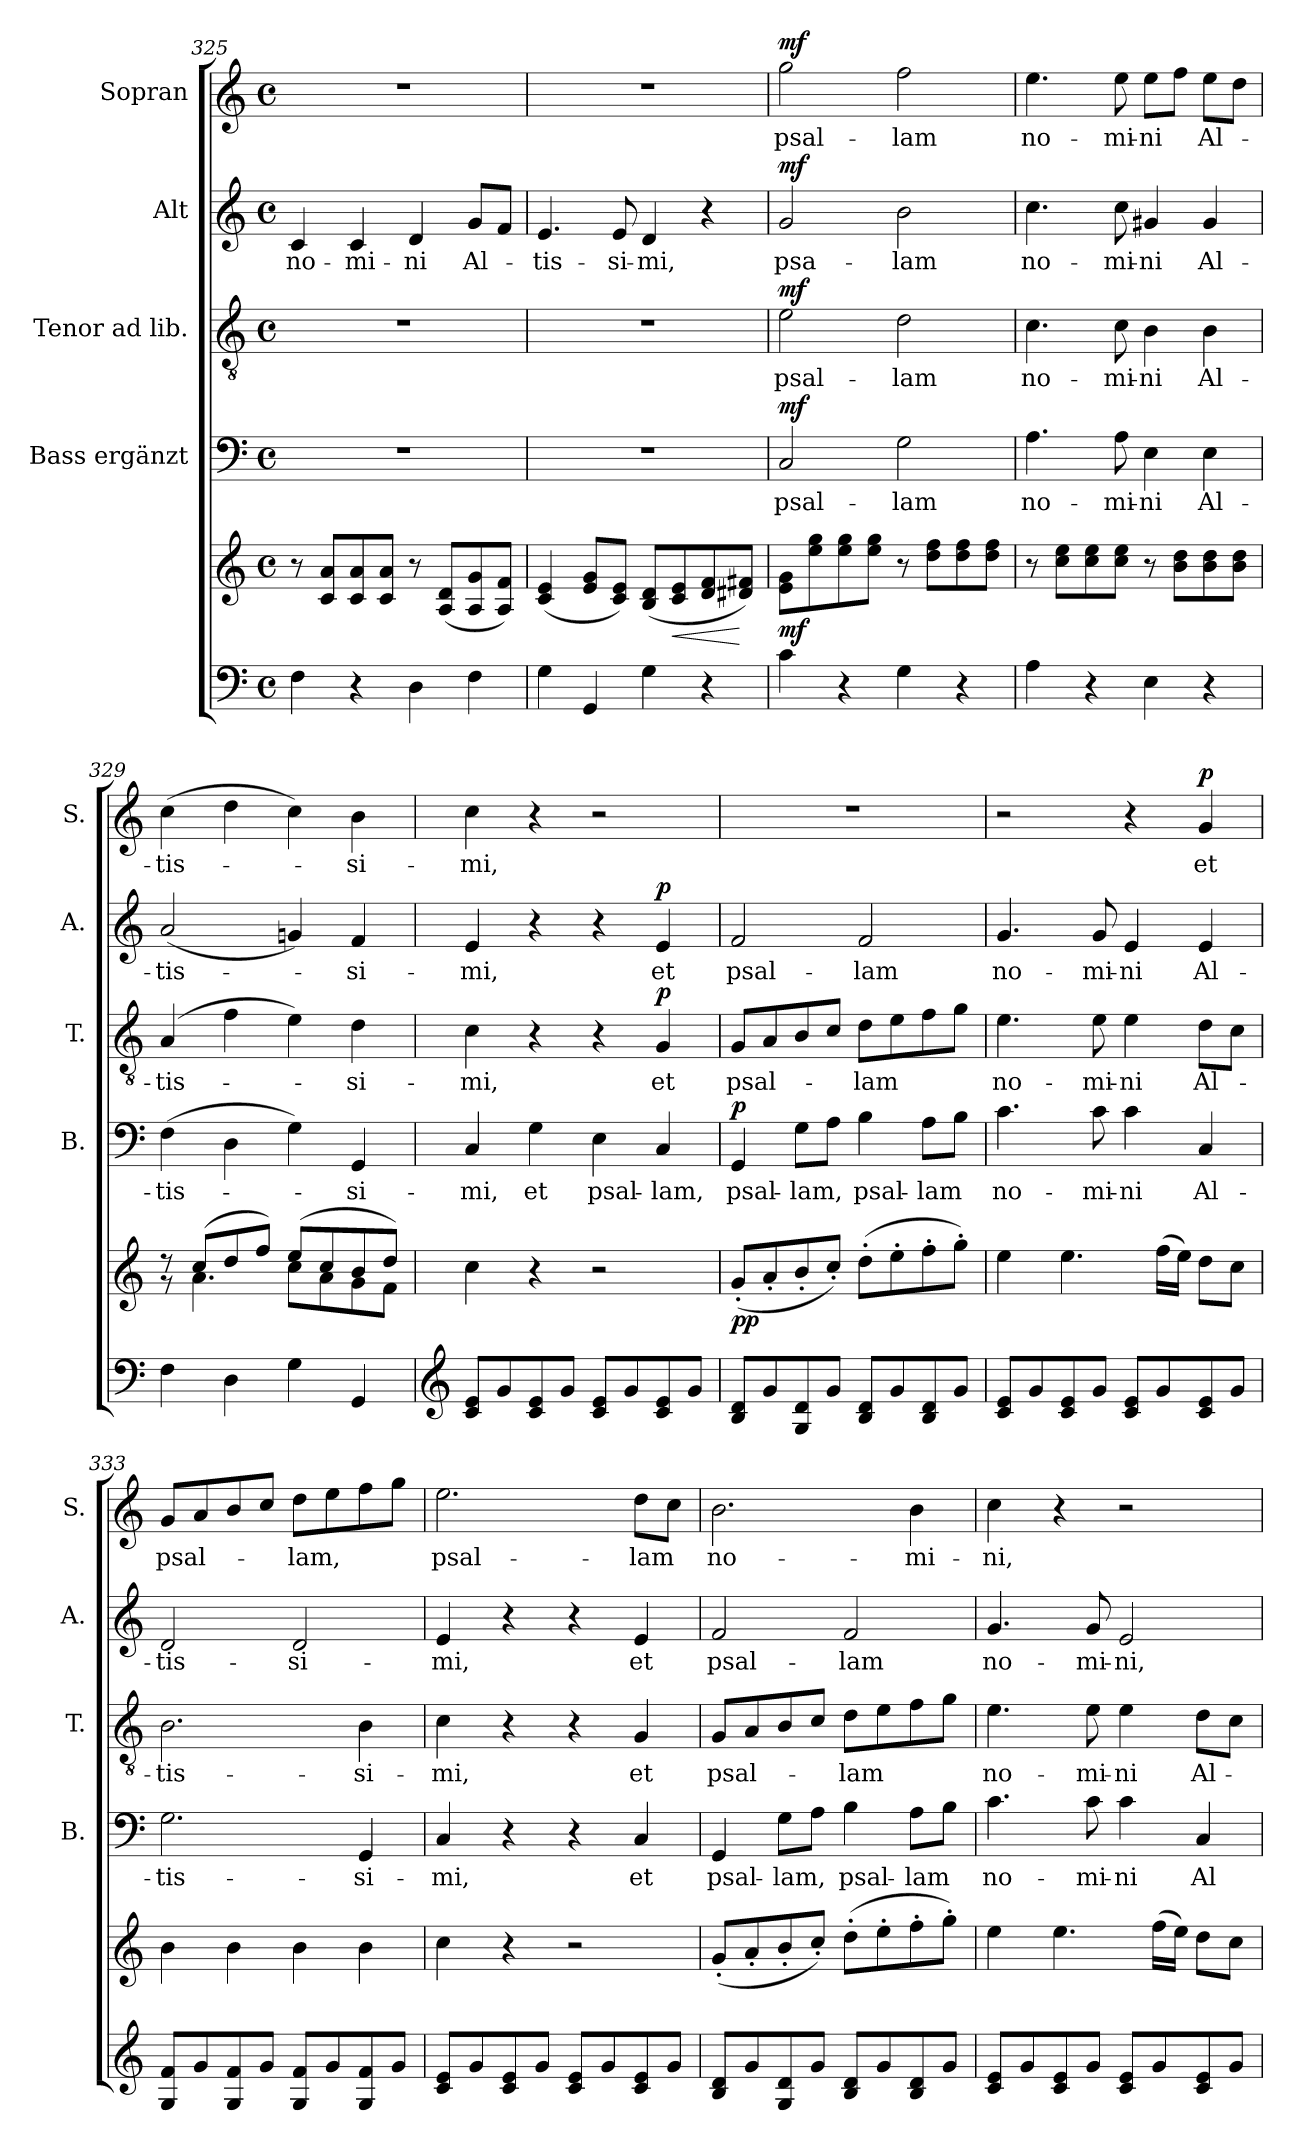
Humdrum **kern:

**kern	**kern	**dynam	**kern	**text	**dynam	**kern	**text	**dynam	**kern	**text	**dynam	**kern	**text	**dynam
*part5	*part5	*part5	*part4	*part4	*part4	*part3	*part3	*part3	*part2	*part2	*part2	*part1	*part1	*part1
*staff6	*staff5	*staff5/6	*staff4	*staff4	*staff4	*staff3	*staff3	*staff3	*staff2	*staff2	*staff2	*staff1	*staff1	*staff1
*	*	*	*I"Bass ergänzt	*	*	*I"Tenor ad lib.	*	*	*I"Alt	*	*	*I"Sopran	*	*
*	*	*	*I'B.	*	*	*I'T.	*	*	*I'A.	*	*	*I'S.	*	*
*clefF4	*clefG2	*	*clefF4	*	*	*clefGv2	*	*	*clefG2	*	*	*clefG2	*	*
*k[]	*k[]	*	*k[]	*	*	*k[]	*	*	*k[]	*	*	*k[]	*	*
*C:	*C:	*	*C:	*	*	*C:	*	*	*C:	*	*	*C:	*	*
*M4/4	*M4/4	*	*M4/4	*	*	*M4/4	*	*	*M4/4	*	*	*M4/4	*	*
*met(c)	*met(c)	*	*met(c)	*	*	*met(c)	*	*	*met(c)	*	*	*met(c)	*	*
=325	=325	=325	=325	=325	=325	=325	=325	=325	=325	=325	=325	=325	=325	=325
!	!	!	!	!	!	!	!	!	!	!LO:LY:b	!	!	!	!
4F\	8r	.	1r	.	.	1r	.	.	4c/	no-	.	1r	.	.
.	8c/ 8a/L	.	.	.	.	.	.	.	.	.	.	.	.	.
!	!	!	!	!	!	!	!	!	!	!LO:LY:b	!	!	!	!
4r	8c/ 8a/	.	.	.	.	.	.	.	4c/	-mi-	.	.	.	.
.	8c/ 8a/J	.	.	.	.	.	.	.	.	.	.	.	.	.
!	!	!	!	!	!	!	!	!	!	!LO:LY:b	!	!	!	!
4D\	8r	.	.	.	.	.	.	.	4d/	-ni	.	.	.	.
.	(<8A/ 8d/L	.	.	.	.	.	.	.	.	.	.	.	.	.
!	!	!	!	!	!	!	!	!	!	!LO:LY:b	!	!	!	!
4F\	8A/ 8g/	.	.	.	.	.	.	.	8g/L	Al-	.	.	.	.
.	8A/ 8f/J)	.	.	.	.	.	.	.	8f/J	.	.	.	.	.
=326	=326	=326	=326	=326	=326	=326	=326	=326	=326	=326	=326	=326	=326	=326
!	!	!	!	!	!	!	!	!	!	!LO:LY:b	!	!	!	!
4G\	(<4c/ 4e/	.	1r	.	.	1r	.	.	4.e/	-tis-	.	1r	.	.
4GG/	8e/ 8g/L	.	.	.	.	.	.	.	.	.	.	.	.	.
!	!	!	!	!	!	!	!	!	!	!LO:LY:b	!	!	!	!
.	8c/ 8e/J)	.	.	.	.	.	.	.	8e/	-si-	.	.	.	.
!	!	!	!	!	!	!	!	!	!	!LO:LY:b	!	!	!	!
4G\	(<8B/ 8d/L	.	.	.	.	.	.	.	4d/	-mi,	.	.	.	.
!	!	!LO:HP:b	!	!	!	!	!	!	!	!	!	!	!	!
.	8c/ 8e/	<	.	.	.	.	.	.	.	.	.	.	.	.
4r	8d/ 8f/	.	.	.	.	.	.	.	4r	.	.	.	.	.
.	8d#X/ 8f#X/J)	[	.	.	.	.	.	.	.	.	.	.	.	.
!!LO:LB:g=z
=327	=327	=327	=327	=327	=327	=327	=327	=327	=327	=327	=327	=327	=327	=327
!	!	!LO:DY:b	!	!LO:LY:b	!LO:DY:a	!	!LO:LY:b	!LO:DY:a	!	!LO:LY:b	!LO:DY:a	!	!LO:LY:b	!LO:DY:a
4c\	8e\ 8g\L	mf	2C/	psal-	mf	2e\	psal-	mf	2g/	psa-	mf	2gg\	psal-	mf
.	8ee\ 8gg\	.	.	.	.	.	.	.	.	.	.	.	.	.
4r	8ee\ 8gg\	.	.	.	.	.	.	.	.	.	.	.	.	.
.	8ee\ 8gg\J	.	.	.	.	.	.	.	.	.	.	.	.	.
!	!	!	!	!LO:LY:b	!	!	!LO:LY:b	!	!	!LO:LY:b	!	!	!LO:LY:b	!
4G\	8r	.	2G\	-lam	.	2d\	-lam	.	2b\	-lam	.	2ff\	-lam	.
.	8dd\ 8ff\L	.	.	.	.	.	.	.	.	.	.	.	.	.
4r	8dd\ 8ff\	.	.	.	.	.	.	.	.	.	.	.	.	.
.	8dd\ 8ff\J	.	.	.	.	.	.	.	.	.	.	.	.	.
=328	=328	=328	=328	=328	=328	=328	=328	=328	=328	=328	=328	=328	=328	=328
!	!	!	!	!LO:LY:b	!	!	!LO:LY:b	!	!	!LO:LY:b	!	!	!LO:LY:b	!
4A\	8r	.	4.A\	no-	.	4.c\	no-	.	4.cc\	no-	.	4.ee\	no-	.
.	8cc\ 8ee\L	.	.	.	.	.	.	.	.	.	.	.	.	.
4r	8cc\ 8ee\	.	.	.	.	.	.	.	.	.	.	.	.	.
!	!	!	!	!LO:LY:b	!	!	!LO:LY:b	!	!	!LO:LY:b	!	!	!LO:LY:b	!
.	8cc\ 8ee\J	.	8A\	-mi-	.	8c\	-mi-	.	8cc\	-mi-	.	8ee\	-mi-	.
!	!	!	!	!LO:LY:b	!	!	!LO:LY:b	!	!	!LO:LY:b	!	!	!LO:LY:b	!
4E\	8r	.	4E\	-ni	.	4B\	-ni	.	4g#X/	-ni	.	8ee\L	-ni	.
.	8b\ 8dd\L	.	.	.	.	.	.	.	.	.	.	8ff\J	.	.
!	!	!	!	!LO:LY:b	!	!	!LO:LY:b	!	!	!LO:LY:b	!	!	!LO:LY:b	!
4r	8b\ 8dd\	.	4E\	Al-	.	4B\	Al-	.	4g#/	Al-	.	8ee\L	Al-	.
.	8b\ 8dd\J	.	.	.	.	.	.	.	.	.	.	8dd\J	.	.
=329	=329	=329	=329	=329	=329	=329	=329	=329	=329	=329	=329	=329	=329	=329
*	*^	*	*	*	*	*	*	*	*	*	*	*	*	*
!	!	!	!	!	!LO:LY:b	!	!	!LO:LY:b	!	!	!LO:LY:b	!	!	!LO:LY:b	!
4F\	8r	8r	.	(>4F\	-tis-	.	(4A/	-tis-	.	(<2a/	-tis-	.	(>4cc\	-tis-	.
.	(>8cc/L	4.a\	.	.	.	.	.	.	.	.	.	.	.	.	.
4D\	8dd/	.	.	4D\	.	.	4f\	.	.	.	.	.	4dd\	.	.
.	8ff/J)	.	.	.	.	.	.	.	.	.	.	.	.	.	.
4G\	(>8ee/L	8cc\L	.	4G\)	.	.	4e\)	.	.	4gn/)	.	.	4cc\)	.	.
.	8cc/	8a\	.	.	.	.	.	.	.	.	.	.	.	.	.
!	!	!	!	!	!LO:LY:b	!	!	!LO:LY:b	!	!	!LO:LY:b	!	!	!LO:LY:b	!
4GG/	8b/	8g\	.	4GG/	-si-	.	4d\	-si-	.	4f/	-si-	.	4b\	-si-	.
.	8dd/J)	8f\J	.	.	.	.	.	.	.	.	.	.	.	.	.
*	*v	*v	*	*	*	*	*	*	*	*	*	*	*	*	*
=330	=330	=330	=330	=330	=330	=330	=330	=330	=330	=330	=330	=330	=330	=330
*clefG2	*	*	*	*	*	*	*	*	*	*	*	*	*	*
*	*^	*	*	*	*	*	*	*	*	*	*	*	*	*
!	!	!	!	!	!LO:LY:b	!	!	!LO:LY:b	!	!	!LO:LY:b	!	!	!LO:LY:b	!
*	*v	*v	*	*	*	*	*	*	*	*	*	*	*	*	*
8c/ 8e/L	4cc\	.	4C/	-mi,	.	4c\	-mi,	.	4e/	-mi,	.	4cc\	-mi,	.
8g/	.	.	.	.	.	.	.	.	.	.	.	.	.	.
!	!	!	!	!LO:LY:b	!	!	!	!	!	!	!	!	!	!
8c/ 8e/	4r	.	4G\	et	.	4r	.	.	4r	.	.	4r	.	.
8g/J	.	.	.	.	.	.	.	.	.	.	.	.	.	.
!	!	!	!	!LO:LY:b	!	!	!	!	!	!	!	!	!	!
8c/ 8e/L	2r	.	4E\	psal-	.	4r	.	.	4r	.	.	2r	.	.
8g/	.	.	.	.	.	.	.	.	.	.	.	.	.	.
!	!	!	!	!LO:LY:b	!	!	!LO:LY:b	!LO:DY:a	!	!LO:LY:b	!LO:DY:a	!	!	!
8c/ 8e/	.	.	4C/	-lam,	.	4G/	et	p	4e/	et	p	.	.	.
8g/J	.	.	.	.	.	.	.	.	.	.	.	.	.	.
=331	=331	=331	=331	=331	=331	=331	=331	=331	=331	=331	=331	=331	=331	=331
!	!	!LO:DY:b	!	!LO:LY:b	!LO:DY:a	!	!LO:LY:b	!	!	!LO:LY:b	!	!	!	!
8B/ 8d/L	(<8g'</L	pp	4GG/	psal-	p	8G/L	psal-	.	2f/	psal-	.	1r	.	.
8g/	8a'</	.	.	.	.	8A/	.	.	.	.	.	.	.	.
!	!	!	!	!LO:LY:b	!	!	!	!	!	!	!	!	!	!
8G/ 8d/	8b'</	.	8G\L	-lam,	.	8B/	.	.	.	.	.	.	.	.
8g/J	8cc'</J)	.	8A\J	.	.	8c/J	.	.	.	.	.	.	.	.
!	!	!	!	!LO:LY:b	!	!	!LO:LY:b	!	!	!LO:LY:b	!	!	!	!
8B/ 8d/L	(>8dd'>\L	.	4B\	psal-	.	8d\L	-lam	.	2f/	-lam	.	.	.	.
8g/	8ee'>\	.	.	.	.	8e\	.	.	.	.	.	.	.	.
!	!	!	!	!LO:LY:b	!	!	!	!	!	!	!	!	!	!
8B/ 8d/	8ff'>\	.	8A\L	-lam	.	8f\	.	.	.	.	.	.	.	.
8g/J	8gg'>\J)	.	8B\J	.	.	8g\J	.	.	.	.	.	.	.	.
=332	=332	=332	=332	=332	=332	=332	=332	=332	=332	=332	=332	=332	=332	=332
!	!	!	!	!LO:LY:b	!	!	!LO:LY:b	!	!	!LO:LY:b	!	!	!	!
8c/ 8e/L	4ee\	.	4.c\	no-	.	4.e\	no-	.	4.g/	no-	.	2r	.	.
8g/	.	.	.	.	.	.	.	.	.	.	.	.	.	.
8c/ 8e/	4.ee\	.	.	.	.	.	.	.	.	.	.	.	.	.
!	!	!	!	!LO:LY:b	!	!	!LO:LY:b	!	!	!LO:LY:b	!	!	!	!
8g/J	.	.	8c\	-mi-	.	8e\	-mi-	.	8g/	-mi-	.	.	.	.
!	!	!	!	!LO:LY:b	!	!	!LO:LY:b	!	!	!LO:LY:b	!	!	!	!
8c/ 8e/L	.	.	4c\	-ni	.	4e\	-ni	.	4e/	-ni	.	4r	.	.
8g/	(>16ff\LL	.	.	.	.	.	.	.	.	.	.	.	.	.
.	16ee\JJ)	.	.	.	.	.	.	.	.	.	.	.	.	.
!	!	!	!	!LO:LY:b	!	!	!LO:LY:b	!	!	!LO:LY:b	!	!	!LO:LY:b	!LO:DY:a
8c/ 8e/	8dd\L	.	4C/	Al-	.	8d\L	Al-	.	4e/	Al-	.	4g/	et	p
8g/J	8cc\J	.	.	.	.	8c\J	.	.	.	.	.	.	.	.
!!LO:PB:g=z
=333	=333	=333	=333	=333	=333	=333	=333	=333	=333	=333	=333	=333	=333	=333
!	!	!	!	!LO:LY:b	!	!	!LO:LY:b	!	!	!LO:LY:b	!	!	!LO:LY:b	!
8G/ 8f/L	4b\	.	2.G\	-tis-	.	2.B\	-tis-	.	2d/	-tis-	.	8g/L	psal-	.
8g/	.	.	.	.	.	.	.	.	.	.	.	8a/	.	.
8G/ 8f/	4b\	.	.	.	.	.	.	.	.	.	.	8b/	.	.
8g/J	.	.	.	.	.	.	.	.	.	.	.	8cc/J	.	.
!	!	!	!	!	!	!	!	!	!	!LO:LY:b	!	!	!LO:LY:b	!
8G/ 8f/L	4b\	.	.	.	.	.	.	.	2d/	-si-	.	8dd\L	-lam,	.
8g/	.	.	.	.	.	.	.	.	.	.	.	8ee\	.	.
!	!	!	!	!LO:LY:b	!	!	!LO:LY:b	!	!	!	!	!	!	!
8G/ 8f/	4b\	.	4GG/	-si-	.	4B\	-si-	.	.	.	.	8ff\	.	.
8g/J	.	.	.	.	.	.	.	.	.	.	.	8gg\J	.	.
=334	=334	=334	=334	=334	=334	=334	=334	=334	=334	=334	=334	=334	=334	=334
!	!	!	!	!LO:LY:b	!	!	!LO:LY:b	!	!	!LO:LY:b	!	!	!LO:LY:b	!
8c/ 8e/L	4cc\	.	4C/	-mi,	.	4c\	-mi,	.	4e/	-mi,	.	2.ee\	psal-	.
8g/	.	.	.	.	.	.	.	.	.	.	.	.	.	.
8c/ 8e/	4r	.	4r	.	.	4r	.	.	4r	.	.	.	.	.
8g/J	.	.	.	.	.	.	.	.	.	.	.	.	.	.
8c/ 8e/L	2r	.	4r	.	.	4r	.	.	4r	.	.	.	.	.
8g/	.	.	.	.	.	.	.	.	.	.	.	.	.	.
!	!	!	!	!LO:LY:b	!	!	!LO:LY:b	!	!	!LO:LY:b	!	!	!LO:LY:b	!
8c/ 8e/	.	.	4C/	et	.	4G/	et	.	4e/	et	.	8dd\L	-lam	.
8g/J	.	.	.	.	.	.	.	.	.	.	.	8cc\J	.	.
=335	=335	=335	=335	=335	=335	=335	=335	=335	=335	=335	=335	=335	=335	=335
!	!	!	!	!LO:LY:b	!	!	!LO:LY:b	!	!	!LO:LY:b	!	!	!LO:LY:b	!
8B/ 8d/L	(<8g'</L	.	4GG/	psal-	.	8G/L	psal-	.	2f/	psal-	.	2.b\	no-	.
8g/	8a'</	.	.	.	.	8A/	.	.	.	.	.	.	.	.
!	!	!	!	!LO:LY:b	!	!	!	!	!	!	!	!	!	!
8G/ 8d/	8b'</	.	8G\L	-lam,	.	8B/	.	.	.	.	.	.	.	.
8g/J	8cc'</J)	.	8A\J	.	.	8c/J	.	.	.	.	.	.	.	.
!	!	!	!	!LO:LY:b	!	!	!LO:LY:b	!	!	!LO:LY:b	!	!	!	!
8B/ 8d/L	(>8dd'>\L	.	4B\	psal-	.	8d\L	-lam	.	2f/	-lam	.	.	.	.
8g/	8ee'>\	.	.	.	.	8e\	.	.	.	.	.	.	.	.
!	!	!	!	!LO:LY:b	!	!	!	!	!	!	!	!	!LO:LY:b	!
8B/ 8d/	8ff'>\	.	8A\L	-lam	.	8f\	.	.	.	.	.	4b\	-mi-	.
8g/J	8gg'>\J)	.	8B\J	.	.	8g\J	.	.	.	.	.	.	.	.
=336	=336	=336	=336	=336	=336	=336	=336	=336	=336	=336	=336	=336	=336	=336
!	!	!	!	!LO:LY:b	!	!	!LO:LY:b	!	!	!LO:LY:b	!	!	!LO:LY:b	!
8c/ 8e/L	4ee\	.	4.c\	no-	.	4.e\	no-	.	4.g/	no-	.	4cc\	-ni,	.
8g/	.	.	.	.	.	.	.	.	.	.	.	.	.	.
8c/ 8e/	4.ee\	.	.	.	.	.	.	.	.	.	.	4r	.	.
!	!	!	!	!LO:LY:b	!	!	!LO:LY:b	!	!	!LO:LY:b	!	!	!	!
8g/J	.	.	8c\	-mi-	.	8e\	-mi-	.	8g/	-mi-	.	.	.	.
!	!	!	!	!LO:LY:b	!	!	!LO:LY:b	!	!	!LO:LY:b	!	!	!	!
8c/ 8e/L	.	.	4c\	-ni	.	4e\	-ni	.	2e/	-ni,	.	2r	.	.
8g/	(>16ff\LL	.	.	.	.	.	.	.	.	.	.	.	.	.
.	16ee\JJ)	.	.	.	.	.	.	.	.	.	.	.	.	.
!	!	!	!	!LO:LY:b	!	!	!LO:LY:b	!	!	!	!	!	!	!
8c/ 8e/	8dd\L	.	4C/	Al-	.	8d\L	Al-	.	.	.	.	.	.	.
8g/J	8cc\J	.	.	.	.	8c\J	.	.	.	.	.	.	.	.
=	=	=	=	=	=	=	=	=	=	=	=	=	=	=
*-	*-	*-	*-	*-	*-	*-	*-	*-	*-	*-	*-	*-	*-	*-
